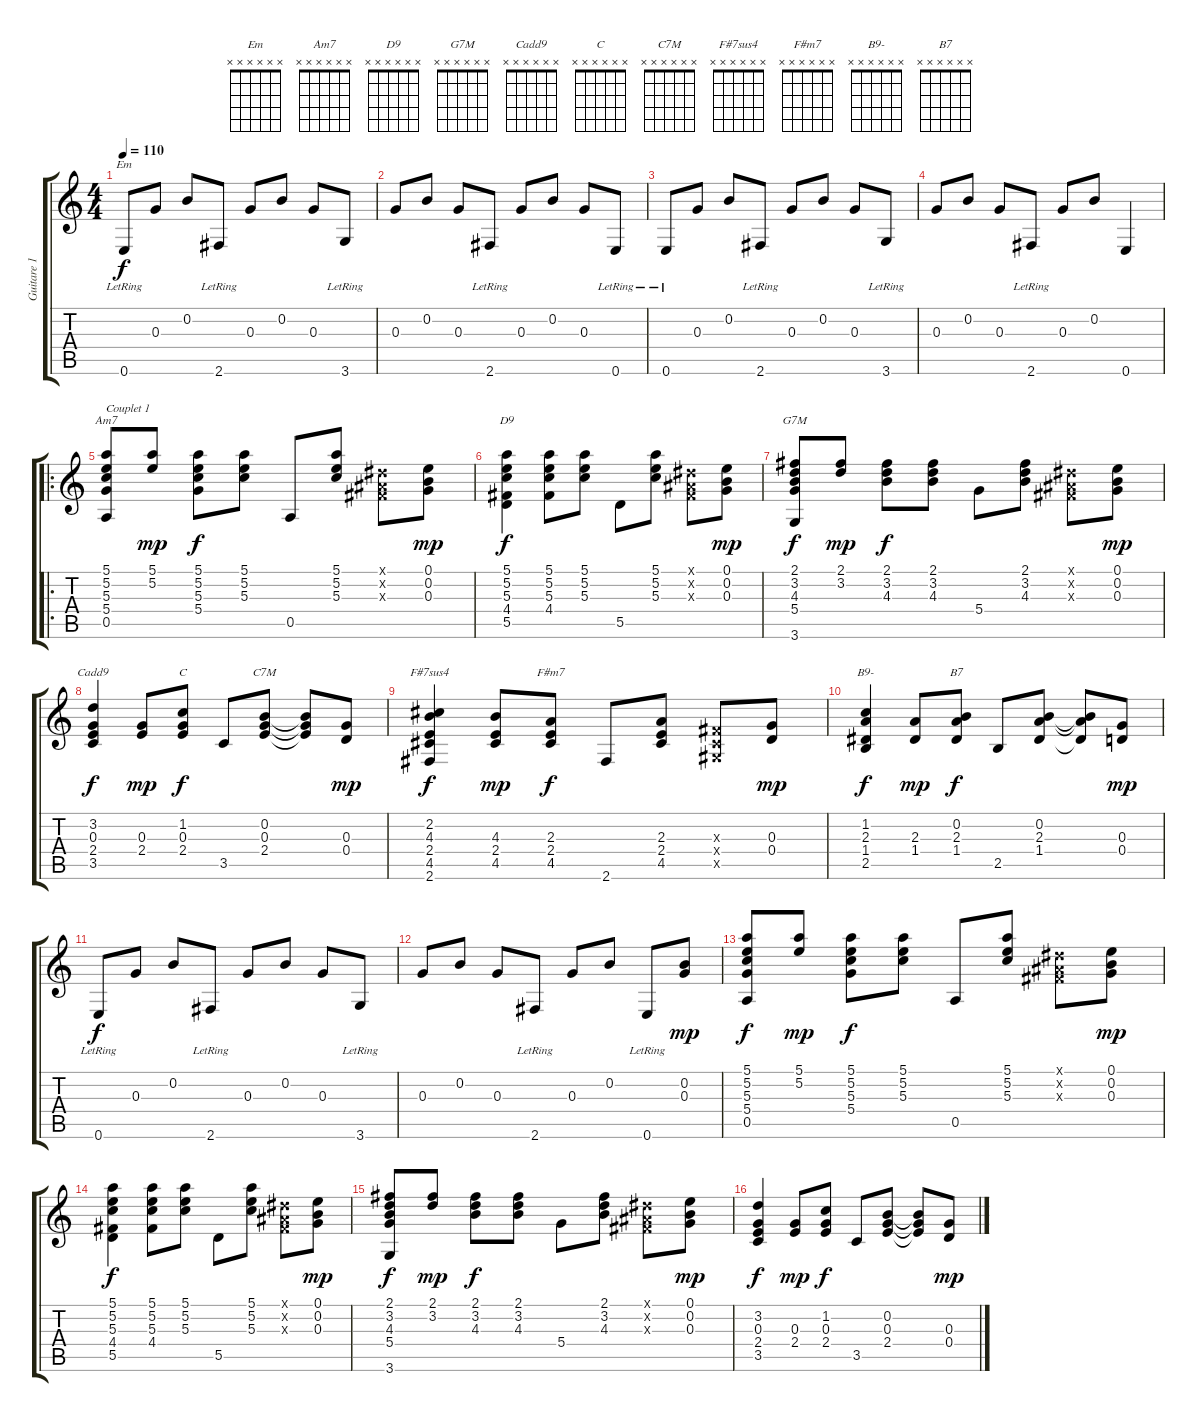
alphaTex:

\track ("Guitare 1" "Guitare 1") {instrument acousticguitarsteel}
\staff {score tabs}
\tuning (E4 B3 G3 D3 A2 E2) {hide}
\chord ("Em" x x x x x x) {firstfret 0}
\chord ("Am7" x x x x x x) {firstfret 0}
\chord ("D9" x x x x x x) {firstfret 0}
\chord ("G7M" x x x x x x) {firstfret 0}
\chord ("Cadd9" x x x x x x) {firstfret 0}
\chord ("C" x x x x x x) {firstfret 0}
\chord ("C7M" x x x x x x) {firstfret 0}
\chord ("F#7sus4" x x x x x x) {firstfret 0}
\chord ("F#m7" x x x x x x) {firstfret 0}
\chord ("B9-" x x x x x x) {firstfret 0}
\chord ("B7" x x x x x x) {firstfret 0}
\ts (4 4)
\tempo 110
\clef g2
\ks c
0.6{lr}.8{ch "Em" dy f instrument acousticguitarsteel} 0.3.8 0.2.8 2.6{lr}.8 0.3.8 0.2.8 0.3.8 3.6{lr}.8 |
0.3.8 0.2.8 0.3.8 2.6{lr}.8 0.3.8 0.2.8 0.3.8 0.6{lr}.8 |
0.6{lr}.8 0.3.8 0.2.8 2.6{lr}.8 0.3.8 0.2.8 0.3.8 3.6{lr}.8 |
0.3.8 0.2.8 0.3.8 2.6{lr}.8 0.3.8 0.2.8 0.6.4 |
\ro
(5.1 5.2 5.3 5.4 0.5).8{ch "Am7" txt "Couplet 1"} (5.1 5.2).8{dy mp} (5.1 5.2 5.3 5.4).8{dy f} (5.1 5.2 5.3).8 0.5.8 (5.1 5.2 5.3).8 (-1.1{x} -1.2{x} -1.3{x}).8 (0.1 0.2 0.3).8{dy mp} |
(5.1 5.2 5.3 4.4 5.5).4{ch "D9" dy f} (5.1 5.2 5.3 4.4).8 (5.1 5.2 5.3).8 5.5.8 (5.1 5.2 5.3).8 (-1.1{x} -1.2{x} -1.3{x}).8 (0.1 0.2 0.3).8{dy mp} |
(2.1 3.2 4.3 5.4 3.6).8{ch "G7M" dy f} (2.1 3.2).8{dy mp} (2.1 3.2 4.3).8{dy f} (2.1 3.2 4.3).8 5.4.8 (2.1 3.2 4.3).8 (-1.1{x} -1.2{x} -1.3{x}).8 (0.1 0.2 0.3).8{dy mp} |
(3.2 0.3 2.4 3.5).4{ch "Cadd9" dy f} (0.3 2.4).8{dy mp} (1.2 0.3 2.4).8{ch "C" dy f} 3.5.8 (0.2 0.3 2.4).8{ch "C7M"} (0.2{t} 0.3{t} 2.4{t}).8 (0.3 0.4).8{dy mp} |
(2.2 4.3 2.4 4.5 2.6).4{ch "F#7sus4" dy f} (4.3 2.4 4.5).8{dy mp} (2.3 2.4 4.5).8{ch "F#m7" dy f} 2.6.8 (2.3 2.4 4.5).8 (-1.3{x} -1.4{x} -1.5{x}).8 (0.3 0.4).8{dy mp} |
(1.2 2.3 1.4 2.5).4{ch "B9-" dy f} (2.3 1.4).8{dy mp} (0.2 2.3 1.4).8{ch "B7" dy f} 2.5.8 (0.2 2.3 1.4).8 (0.2{t} 2.3{t} 1.4{t}).8 (0.3 0.4).8{dy mp} |
0.6{lr}.8{dy f} 0.3.8 0.2.8 2.6{lr}.8 0.3.8 0.2.8 0.3.8 3.6{lr}.8 |
0.3.8 0.2.8 0.3.8 2.6{lr}.8 0.3.8 0.2.8 0.6{lr}.8 (0.2 0.3).8{dy mp} |
(5.1 5.2 5.3 5.4 0.5).8{dy f} (5.1 5.2).8{dy mp} (5.1 5.2 5.3 5.4).8{dy f} (5.1 5.2 5.3).8 0.5.8 (5.1 5.2 5.3).8 (-1.1{x} -1.2{x} -1.3{x}).8 (0.1 0.2 0.3).8{dy mp} |
(5.1 5.2 5.3 4.4 5.5).4{dy f} (5.1 5.2 5.3 4.4).8 (5.1 5.2 5.3).8 5.5.8 (5.1 5.2 5.3).8 (-1.1{x} -1.2{x} -1.3{x}).8 (0.1 0.2 0.3).8{dy mp} |
(2.1 3.2 4.3 5.4 3.6).8{dy f} (2.1 3.2).8{dy mp} (2.1 3.2 4.3).8{dy f} (2.1 3.2 4.3).8 5.4.8 (2.1 3.2 4.3).8 (-1.1{x} -1.2{x} -1.3{x}).8 (0.1 0.2 0.3).8{dy mp} |
(3.2 0.3 2.4 3.5).4{dy f} (0.3 2.4).8{dy mp} (1.2 0.3 2.4).8{dy f} 3.5.8 (0.2 0.3 2.4).8 (0.2{t} 0.3{t} 2.4{t}).8 (0.3 0.4).8{dy mp}
